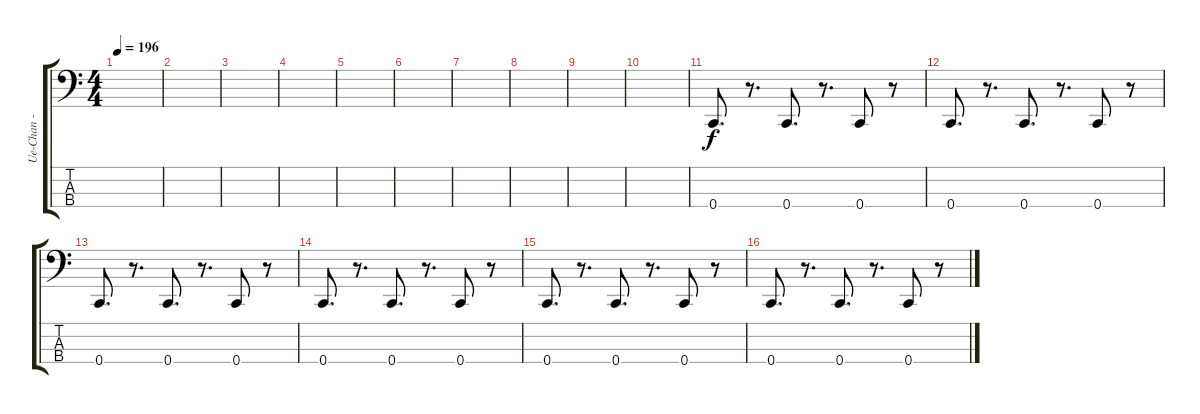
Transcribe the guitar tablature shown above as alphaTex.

\track ("Ue-Chan - Bass" "Ue-Chan - ") {instrument electricbassfinger}
\staff {score tabs}
\tuning (F2 C2 G1 C1) {hide}
\ts (4 4)
\tempo 196
\clef f4
\ks c
|
|
|
|
|
|
|
|
|
|
0.4.8{d} r.8{d} 0.4.8{d} r.8{d} 0.4.8 r.8 |
0.4.8{d} r.8{d} 0.4.8{d} r.8{d} 0.4.8 r.8 |
0.4.8{d} r.8{d} 0.4.8{d} r.8{d} 0.4.8 r.8 |
0.4.8{d} r.8{d} 0.4.8{d} r.8{d} 0.4.8 r.8 |
0.4.8{d} r.8{d} 0.4.8{d} r.8{d} 0.4.8 r.8 |
0.4.8{d} r.8{d} 0.4.8{d} r.8{d} 0.4.8 r.8
